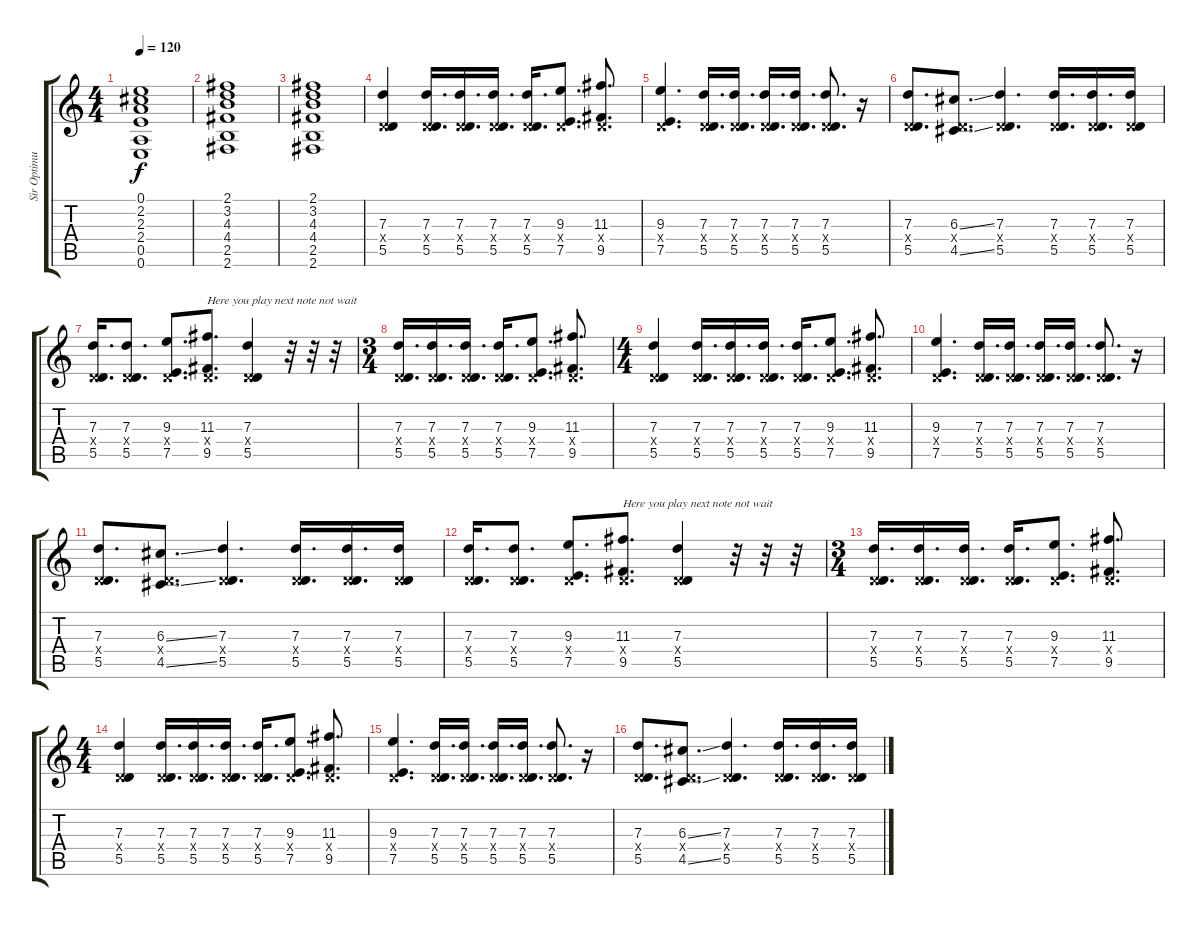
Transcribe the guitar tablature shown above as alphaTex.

\track ("Sir Optimus Prime" "Sir Optimu") {instrument distortionguitar}
\staff {score tabs}
\tuning (E4 B3 G3 D3 A2 E2) {hide}
\ts (4 4)
\tempo 120
\clef g2
\ks c
(0.1 2.2 2.3 2.4 0.5 0.6).1{dy f} |
(2.1 3.2 4.3 4.4 2.5 2.6).1 |
(2.1 3.2 4.3 4.4 2.5 2.6).1 |
(7.3 0.4{x} 5.5).4 (7.3 0.4{x} 5.5).16{d} (7.3 0.4{x} 5.5).16{d} (7.3 0.4{x} 5.5).16{d} (7.3 0.4{x} 5.5).16{d} (9.3 0.4{x} 7.5).8{d} (11.3 0.4{x} 9.5).8{d} |
(9.3 0.4{x} 7.5).4{d} (7.3 0.4{x} 5.5).16{d} (7.3 0.4{x} 5.5).16{d} (7.3 0.4{x} 5.5).16{d} (7.3 0.4{x} 5.5).16{d} (7.3 0.4{x} 5.5).8{d} r.16 |
(7.3 0.4{x} 5.5).8{d} (6.3{ss} 0.4{x} 4.5{ss}).8{d} (7.3 0.4{x} 5.5).4{d} (7.3 0.4{x} 5.5).16{d} (7.3 0.4{x} 5.5).16{d} (7.3 0.4{x} 5.5).16 |
(7.3 0.4{x} 5.5).16{d} (7.3 0.4{x} 5.5).8{d} (9.3 0.4{x} 7.5).8{d} (11.3 0.4{x} 9.5).8{d txt "Here you play next note not wait"} (7.3 0.4{x} 5.5).4 r.32 r.32 r.32 |
\ts (3 4)
(7.3 0.4{x} 5.5).16{d} (7.3 0.4{x} 5.5).16{d} (7.3 0.4{x} 5.5).16{d} (7.3 0.4{x} 5.5).16{d} (9.3 0.4{x} 7.5).8{d} (11.3 0.4{x} 9.5).8{d} |
\ts (4 4)
(7.3 0.4{x} 5.5).4 (7.3 0.4{x} 5.5).16{d} (7.3 0.4{x} 5.5).16{d} (7.3 0.4{x} 5.5).16{d} (7.3 0.4{x} 5.5).16{d} (9.3 0.4{x} 7.5).8{d} (11.3 0.4{x} 9.5).8{d} |
(9.3 0.4{x} 7.5).4{d} (7.3 0.4{x} 5.5).16{d} (7.3 0.4{x} 5.5).16{d} (7.3 0.4{x} 5.5).16{d} (7.3 0.4{x} 5.5).16{d} (7.3 0.4{x} 5.5).8{d} r.16 |
(7.3 0.4{x} 5.5).8{d} (6.3{ss} 0.4{x} 4.5{ss}).8{d} (7.3 0.4{x} 5.5).4{d} (7.3 0.4{x} 5.5).16{d} (7.3 0.4{x} 5.5).16{d} (7.3 0.4{x} 5.5).16 |
(7.3 0.4{x} 5.5).16{d} (7.3 0.4{x} 5.5).8{d} (9.3 0.4{x} 7.5).8{d} (11.3 0.4{x} 9.5).8{d txt "Here you play next note not wait"} (7.3 0.4{x} 5.5).4 r.32 r.32 r.32 |
\ts (3 4)
(7.3 0.4{x} 5.5).16{d} (7.3 0.4{x} 5.5).16{d} (7.3 0.4{x} 5.5).16{d} (7.3 0.4{x} 5.5).16{d} (9.3 0.4{x} 7.5).8{d} (11.3 0.4{x} 9.5).8{d} |
\ts (4 4)
(7.3 0.4{x} 5.5).4 (7.3 0.4{x} 5.5).16{d} (7.3 0.4{x} 5.5).16{d} (7.3 0.4{x} 5.5).16{d} (7.3 0.4{x} 5.5).16{d} (9.3 0.4{x} 7.5).8{d} (11.3 0.4{x} 9.5).8{d} |
(9.3 0.4{x} 7.5).4{d} (7.3 0.4{x} 5.5).16{d} (7.3 0.4{x} 5.5).16{d} (7.3 0.4{x} 5.5).16{d} (7.3 0.4{x} 5.5).16{d} (7.3 0.4{x} 5.5).8{d} r.16 |
(7.3 0.4{x} 5.5).8{d} (6.3{ss} 0.4{x} 4.5{ss}).8{d} (7.3 0.4{x} 5.5).4{d} (7.3 0.4{x} 5.5).16{d} (7.3 0.4{x} 5.5).16{d} (7.3 0.4{x} 5.5).16
